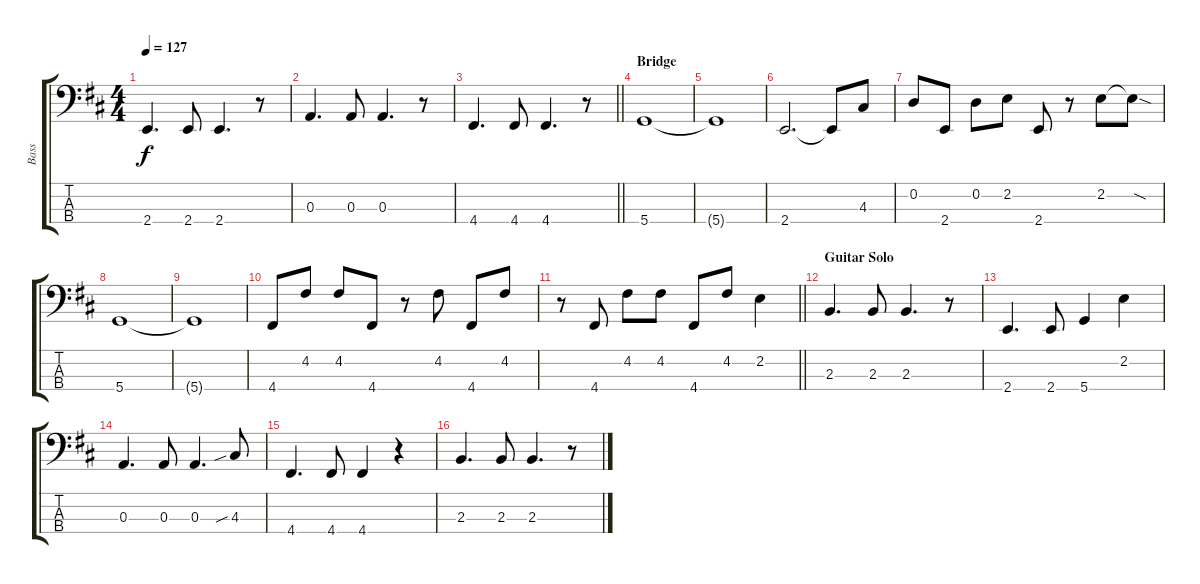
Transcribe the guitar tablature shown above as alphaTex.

\track ("Bass" "Bass") {instrument electricbasspick}
\staff {score tabs}
\tuning (G2 D2 A1 D1) {hide}
\ts (4 4)
\tempo 127
\clef f4
\ks d
2.4.4{d dy f} 2.4.8 2.4.4{d} r.8 |
0.3.4{d} 0.3.8 0.3.4{d} r.8 |
\barLineRight lightlight
4.4.4{d} 4.4.8 4.4.4{d} r.8 |
\section ("" "Bridge")
5.4.1 |
5.4{t}.1 |
2.4.2{d} 2.4{t}.8 4.3.8 |
0.2.8 2.4.8 0.2.8 2.2.8 2.4.8 r.8 2.2.8 2.2{sod t}.8 |
5.4.1 |
5.4{t}.1 |
4.4.8 4.2.8 4.2.8 4.4.8 r.8 4.2.8 4.4.8 4.2.8 |
\barLineRight lightlight
r.8 4.4.8 4.2.8 4.2.8 4.4.8 4.2.8 2.2.4 |
\section ("" "Guitar Solo")
2.3.4{d} 2.3.8 2.3.4{d} r.8 |
2.4.4{d} 2.4.8 5.4.4 2.2.4 |
0.3.4{d} 0.3.8 0.3.4{d} 4.3{sib}.8 |
4.4.4{d} 4.4.8 4.4.4 r.4 |
2.3.4{d} 2.3.8 2.3.4{d} r.8
